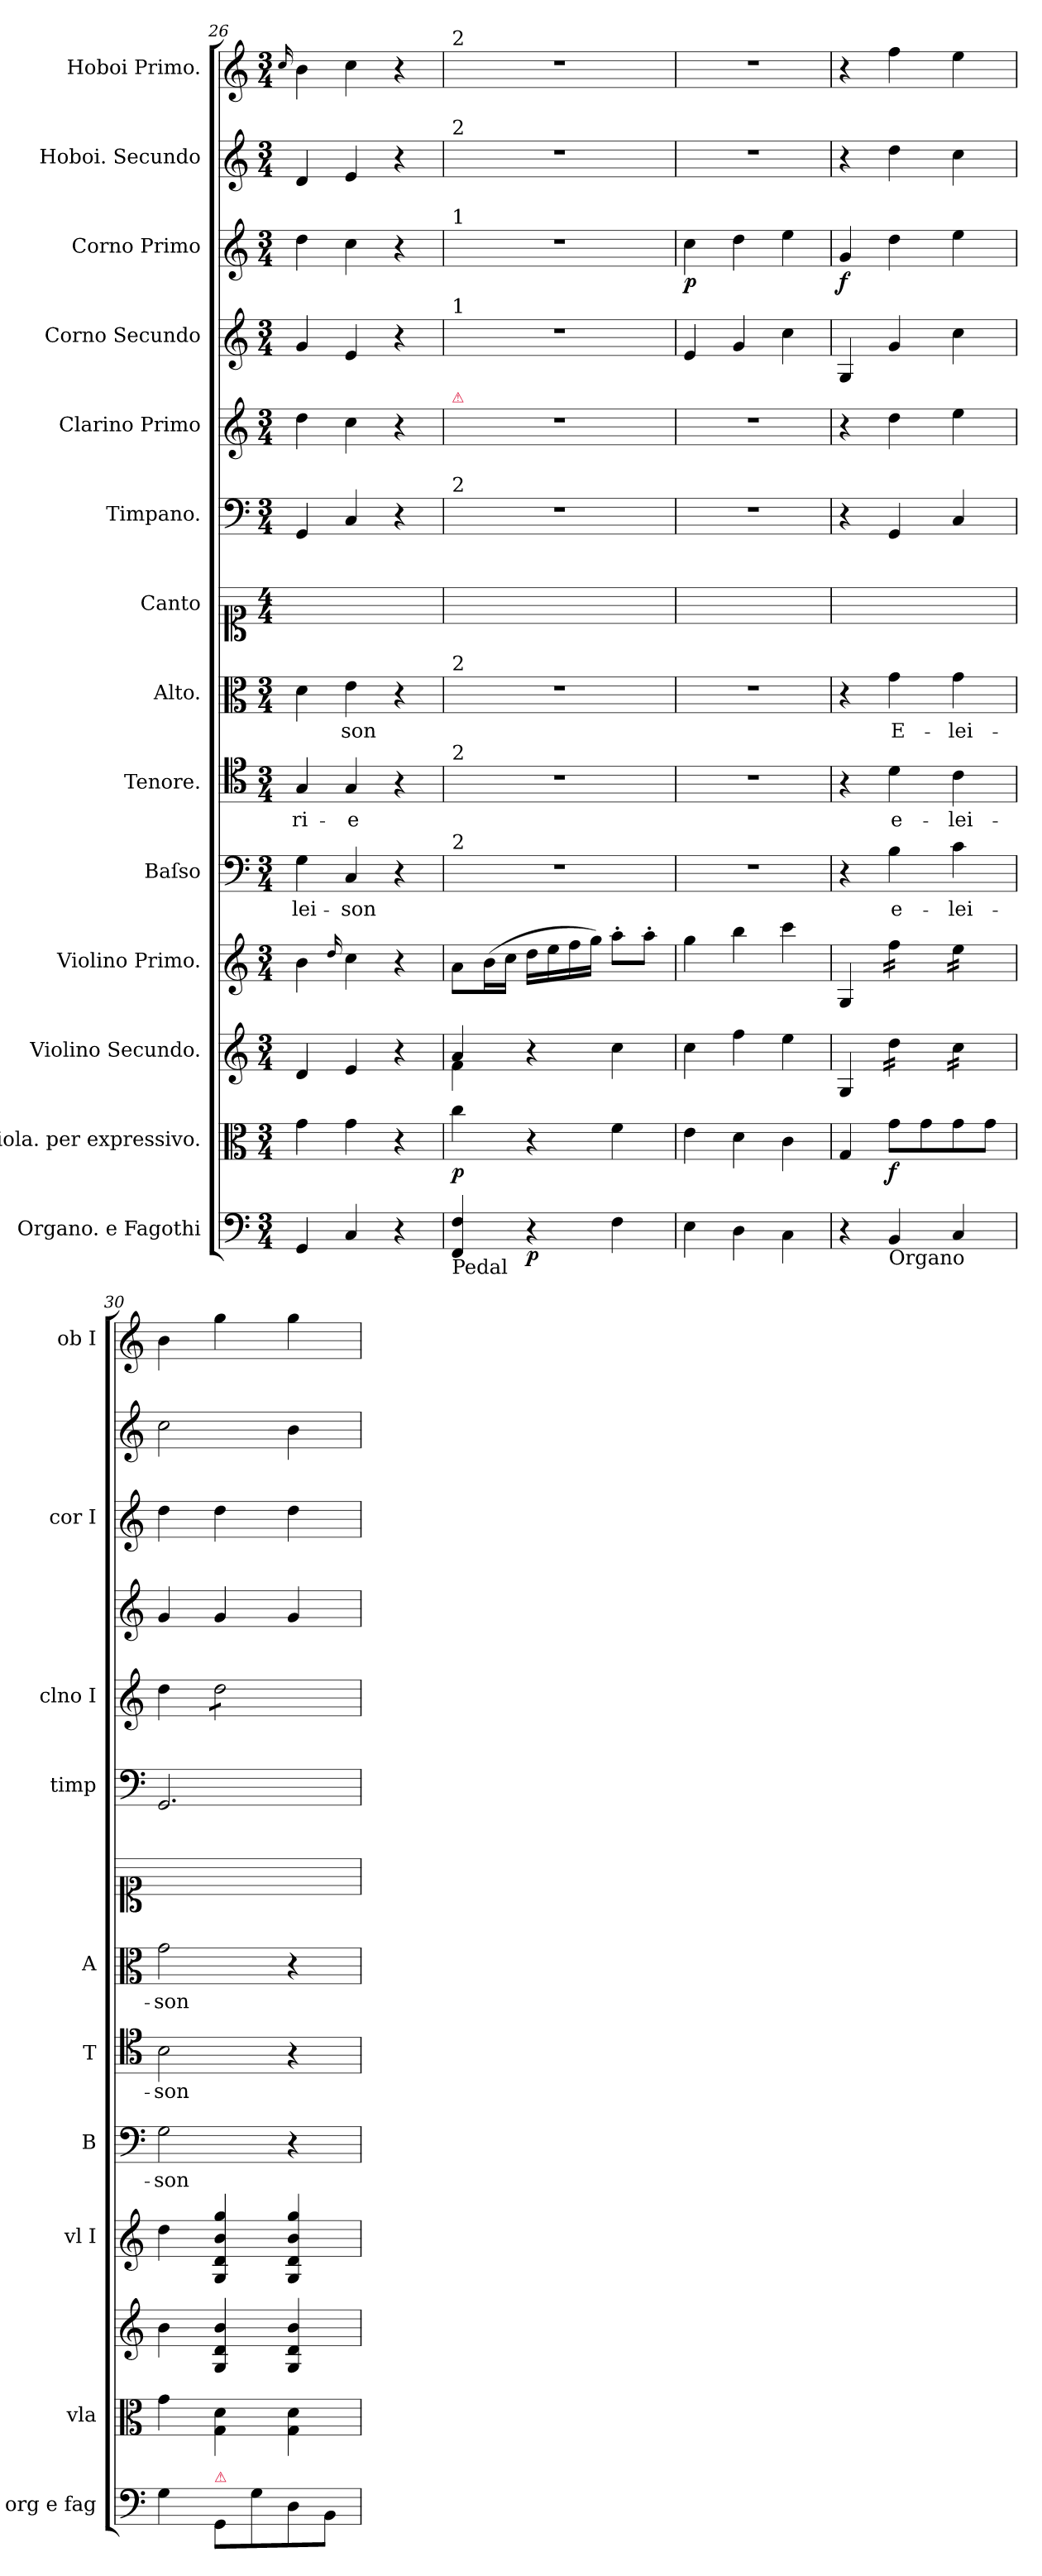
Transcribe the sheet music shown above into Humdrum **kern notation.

**kern	**dynam	**kern	**dynam	**kern	**dynam	**kern	**dynam	**kern	**text	**kern	**text	**kern	**text	**kern	**kern	**kern	**kern	**dynam	**kern	**dynam	**kern	**kern
*part14	*part14	*part13	*part13	*part12	*part12	*part11	*part11	*part10	*part10	*part9	*part9	*part8	*part8	*part7	*part6	*part5	*part4	*part4	*part3	*part3	*part2	*part1
*staff14	*staff14	*staff13	*staff13	*staff12	*staff12	*staff11	*staff11	*staff10	*staff10	*staff9	*staff9	*staff8	*staff8	*staff7	*staff6	*staff5	*staff4	*staff4	*staff3	*staff3	*staff2	*staff1
*I"Organo. e Fagothi	*	*I"Viola. per expressivo.	*	*I"Violino Secundo.	*	*I"Violino Primo.	*	*I"Baſso	*	*I"Tenore.	*	*I"Alto.	*	*I"Canto	*I"Timpano.	*I"Clarino Primo	*I"Corno Secundo	*	*I"Corno Primo	*	*I"Hoboi. Secundo	*I"Hoboi Primo.
*I'org e fag	*	*I'vla	*	*	*	*I'vl I	*	*I'B	*	*I'T	*	*I'A	*	*	*I'timp	*I'clno I	*	*	*I'cor I	*	*	*I'ob I
*clefF4	*	*clefC3	*	*clefG2	*	*clefG2	*	*clefF4	*	*clefC4	*	*clefC3	*	*clefC1	*clefF4	*clefG2	*clefG2	*	*clefG2	*	*clefG2	*clefG2
*k[]	*	*k[]	*	*k[]	*	*k[]	*	*k[]	*	*k[]	*	*k[]	*	*k[]	*k[]	*k[]	*k[]	*	*k[]	*	*k[]	*k[]
*C:	*	*C:	*	*C:	*	*C:	*	*C:	*	*C:	*	*C:	*	*C:	*C:	*C:	*C:	*	*C:	*	*C:	*C:
*M3/4	*	*M3/4	*	*M3/4	*	*M3/4	*	*M3/4	*	*M3/4	*	*M3/4	*	*M4/4	*M3/4	*M3/4	*M3/4	*	*M3/4	*	*M3/4	*M3/4
=26	=26	=26	=26	=26	=26	=26	=26	=26	=26	=26	=26	=26	=26	=26	=26	=26	=26	=26	=26	=26	=26	=26
.	.	.	.	.	.	.	.	.	.	.	.	.	.	.	.	.	.	.	.	.	.	16qqcc/
!	!	!	!	!	!	!	!	!	!	!	!LO:LY:i	!	!	!	!	!	!	!	!	!	!	!
4GG/	.	4g\	.	4d/	.	4b\	.	4G\	-lei-	4G/	-ri-	4d\	.	2.ryy	4GG/	4dd\	4g/	.	4dd\	.	4d/	4b\
.	.	.	.	.	.	16qqdd/	.	.	.	.	.	.	.	.	.	.	.	.	.	.	.	.
!	!	!	!	!	!	!	!	!	!	!	!LO:LY:i	!	!	!	!	!	!	!	!	!	!	!
4C/	.	4g\	.	4e/	.	4cc\	.	4C/	-son	4G/	-e	4e\	-son	.	4C/	4cc\	4e/	.	4cc\	.	4e/	4cc\
4r	.	4r	.	4r	.	4r	.	4r	.	4r	.	4r	.	.	4r	4r	4r	.	4r	.	4r	4r
=27	=27	=27	=27	=27	=27	=27	=27	=27	=27	=27	=27	=27	=27	=27	=27	=27	=27	=27	=27	=27	=27	=27
*	*	*	*	*^	*	*	*	*	*	*	*	*	*	*	*	*	*	*	*	*	*	*
!	!	!	!	!	!	!	!	!	!	!	!	!	!	!	!	!	!	!	!	!	!	!	!LO:TX:a:t=2
!	!	!	!	!	!	!	!	!	!	!	!	!	!	!	!	!	!	!	!	!	!	!LO:TX:a:t=2	!
!	!	!	!	!	!	!	!	!	!	!	!	!	!	!	!	!	!	!	!	!LO:TX:a:t=1	!	!	!
!	!	!	!	!	!	!	!	!	!	!	!	!	!	!	!	!	!	!LO:TX:a:t=1	!	!	!	!	!
!	!	!	!	!	!	!	!	!	!	!	!	!	!	!	!	!	!LO:TX:a:color=crimson:t=⚠	!	!	!	!	!	!
!	!	!	!	!	!	!	!	!	!	!	!	!	!	!	!	!LO:TX:a:t=2	!	!	!	!	!	!	!
!	!	!	!	!	!	!	!	!	!	!	!	!	!LO:TX:a:t=2	!	!	!	!	!	!	!	!	!	!
!	!	!	!	!	!	!	!	!	!	!	!LO:TX:a:t=2	!	!	!	!	!	!	!	!	!	!	!	!
!	!	!	!	!	!	!	!	!	!LO:TX:a:t=2	!	!	!	!	!	!	!	!	!	!	!	!	!	!
!LO:TX:b:t=Pedal	!	!	!	!	!	!	!	!	!	!	!	!	!	!	!	!	!	!	!	!	!	!	!
!	!	!	!	!	!	!LO:DY:b	!	!LO:DY:b	!	!	!	!	!	!	!	!	!	!	!	!	!	!	!
4FF/ 4F/	.	4cc\	p	4a/	4f\	pia	8a\L	pia	2.r	.	2.r	.	2.r	.	2.ryy	2.r	2.r	2.r	.	2.r	.	2.r	2.r
.	.	.	.	.	.	.	(16b\L	.	.	.	.	.	.	.	.	.	.	.	.	.	.	.	.
.	.	.	.	.	.	.	16cc\JJ	.	.	.	.	.	.	.	.	.	.	.	.	.	.	.	.
4r	p	4r	.	4r	4ryy	.	16dd\LL	.	.	.	.	.	.	.	.	.	.	.	.	.	.	.	.
.	.	.	.	.	.	.	16ee\	.	.	.	.	.	.	.	.	.	.	.	.	.	.	.	.
.	.	.	.	.	.	.	16ff\	.	.	.	.	.	.	.	.	.	.	.	.	.	.	.	.
.	.	.	.	.	.	.	16gg\JJ)	.	.	.	.	.	.	.	.	.	.	.	.	.	.	.	.
4F\	.	4f\	.	4cc\	4ryy	.	8aa'\L	.	.	.	.	.	.	.	.	.	.	.	.	.	.	.	.
.	.	.	.	.	.	.	8aa'\J	.	.	.	.	.	.	.	.	.	.	.	.	.	.	.	.
*	*	*	*	*v	*v	*	*	*	*	*	*	*	*	*	*	*	*	*	*	*	*	*	*
=28	=28	=28	=28	=28	=28	=28	=28	=28	=28	=28	=28	=28	=28	=28	=28	=28	=28	=28	=28	=28	=28	=28
!	!	!	!	!	!	!	!	!	!	!	!	!	!	!	!	!	!	!LO:DY:b	!	!	!	!
4E\	.	4e\	.	4cc\	.	4gg\	.	2.r	.	2.r	.	2.r	.	2.ryy	2.r	2.r	4e/	pia	4cc\	p	2.r	2.r
4D\	.	4d\	.	4ff\	.	4bb\	.	.	.	.	.	.	.	.	.	.	4g/	.	4dd\	.	.	.
4C\	.	4c\	.	4ee\	.	4ccc\	.	.	.	.	.	.	.	.	.	.	4cc\	.	4ee\	.	.	.
=29	=29	=29	=29	=29	=29	=29	=29	=29	=29	=29	=29	=29	=29	=29	=29	=29	=29	=29	=29	=29	=29	=29
4r	.	4G/	.	4G/	.	4G/	.	4r	.	4r	.	4r	.	2.ryy	4r	4r	4G/	.	4g/	f	4r	4r
!LO:TX:b:t=Organo	!	!	!	!	!	!	!	!	!	!	!	!	!	!	!	!	!	!	!	!	!	!
!	!LO:DY:b	!	!	!	!LO:DY:b	!	!LO:DY:b	!	!	!	!	!	!	!	!	!	!	!LO:DY:b	!	!	!	!
*	*	*	*	*tremolo	*	*	*	*	*	*	*	*	*	*	*	*	*	*	*	*	*	*
*	*	*	*	*	*	*tremolo	*	*	*	*	*	*	*	*	*	*	*	*	*	*	*	*
4BB/	fort	8g\L	f	16dd\LL	forto	16ff\LL	forto	4B\	e-	4d\	e-	4g\	E-	.	4GG/	4dd\	4g/	for	4dd\	.	4dd\	4ff\
.	.	.	.	16dd\	.	16ff\	.	.	.	.	.	.	.	.	.	.	.	.	.	.	.	.
.	.	8g\	.	16dd\	.	16ff\	.	.	.	.	.	.	.	.	.	.	.	.	.	.	.	.
.	.	.	.	16dd\JJ	.	16ff\JJ	.	.	.	.	.	.	.	.	.	.	.	.	.	.	.	.
4C/	.	8g\	.	16cc\LL	.	16ee\LL	.	4c\	-lei-	4c\	-lei-	4g\	-lei-	.	4C/	4ee\	4cc\	.	4ee\	.	4cc\	4ee\
.	.	.	.	16cc\	.	16ee\	.	.	.	.	.	.	.	.	.	.	.	.	.	.	.	.
.	.	8g\J	.	16cc\	.	16ee\	.	.	.	.	.	.	.	.	.	.	.	.	.	.	.	.
.	.	.	.	16cc\JJ	.	16ee\JJ	.	.	.	.	.	.	.	.	.	.	.	.	.	.	.	.
*	*	*	*	*	*	*Xtremolo	*	*	*	*	*	*	*	*	*	*	*	*	*	*	*	*
*	*	*	*	*Xtremolo	*	*	*	*	*	*	*	*	*	*	*	*	*	*	*	*	*	*
=30	=30	=30	=30	=30	=30	=30	=30	=30	=30	=30	=30	=30	=30	=30	=30	=30	=30	=30	=30	=30	=30	=30
4G\	.	4g\	.	4b\	.	4dd\	.	2G\	-son	2B\	-son	2g\	-son	2.ryy	2.GG/	4dd\	4g/	.	4dd\	.	2cc\	4b\
!LO:TX:a:color=crimson:t=⚠	!	!	!	!	!	!	!	!	!	!	!	!	!	!	!	!	!	!	!	!	!	!
*	*	*	*	*	*	*	*	*	*	*	*	*	*	*	*	*tremolo	*	*	*	*	*	*
8GG/L	.	4G\ 4d\	.	4G/ 4d/ 4b/	.	4G/ 4d/ 4b/ 4gg/	.	.	.	.	.	.	.	.	.	8dd\L	4g/	.	4dd\	.	.	4gg\
8G\	.	.	.	.	.	.	.	.	.	.	.	.	.	.	.	8dd\	.	.	.	.	.	.
8D\	.	4G\ 4d\	.	4G/ 4d/ 4b/	.	4G/ 4d/ 4b/ 4gg/	.	4r	.	4r	.	4r	.	.	.	8dd\	4g/	.	4dd\	.	4b\	4gg\
8BB\J	.	.	.	.	.	.	.	.	.	.	.	.	.	.	.	8dd\J	.	.	.	.	.	.
*	*	*	*	*	*	*	*	*	*	*	*	*	*	*	*	*Xtremolo	*	*	*	*	*	*
=	=	=	=	=	=	=	=	=	=	=	=	=	=	=	=	=	=	=	=	=	=	=
*-	*-	*-	*-	*-	*-	*-	*-	*-	*-	*-	*-	*-	*-	*-	*-	*-	*-	*-	*-	*-	*-	*-
